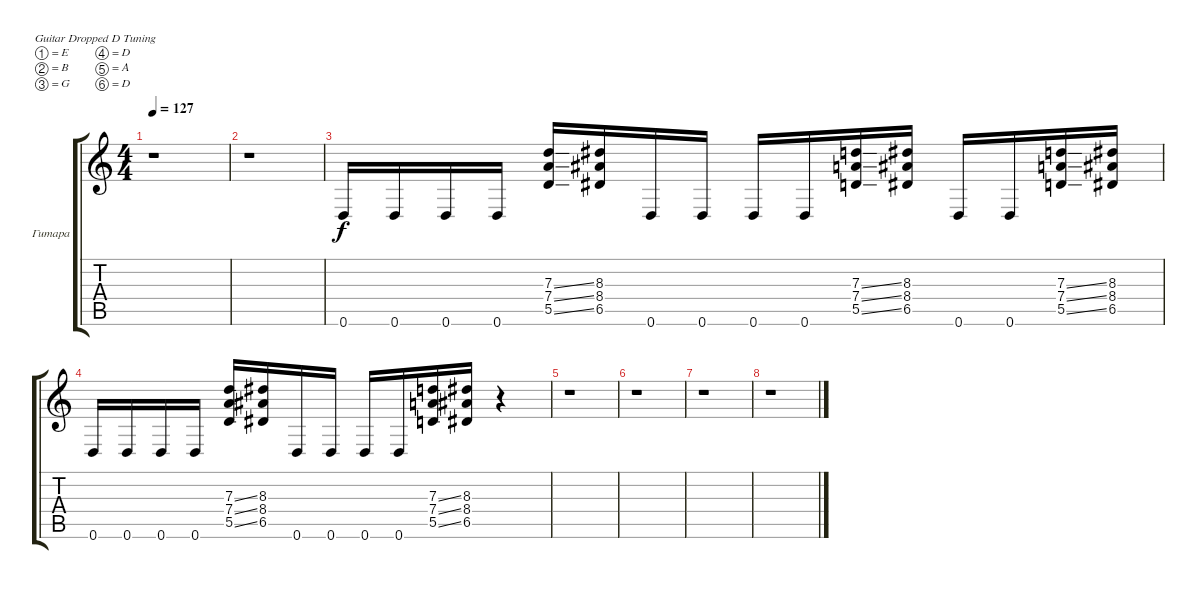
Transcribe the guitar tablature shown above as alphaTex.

\bracketExtendMode groupsimilarinstruments
\firstSystemTrackNameOrientation horizontal
\otherSystemsTrackNameOrientation horizontal
\track ("Гитара 1" "Гитара") {instrument distortionguitar}
\staff {score tabs}
\tuning (E4 B3 G3 D3 A2 D2)
\ts (4 4)
\tempo 127
\clef g2
\ks c
r.1{dy f} |
r.1 |
0.6.16 0.6.16 0.6.16 0.6.16 (7.3{ss} 7.4{ss} 5.5{ss}).16 (8.3 8.4 6.5).16 0.6.16 0.6.16 0.6.16 0.6.16 (7.3{ss} 7.4{ss} 5.5{ss}).16 (8.3 8.4 6.5).16 0.6.16 0.6.16 (7.3{ss} 7.4{ss} 5.5{ss}).16 (8.3 8.4 6.5).16 |
0.6.16 0.6.16 0.6.16 0.6.16 (7.3{ss} 7.4{ss} 5.5{ss}).16 (8.3 8.4 6.5).16 0.6.16 0.6.16 0.6.16 0.6.16 (7.3{ss} 7.4{ss} 5.5{ss}).16 (8.3 8.4 6.5).16 r.4 |
r.1 |
r.1 |
r.1 |
r.1
